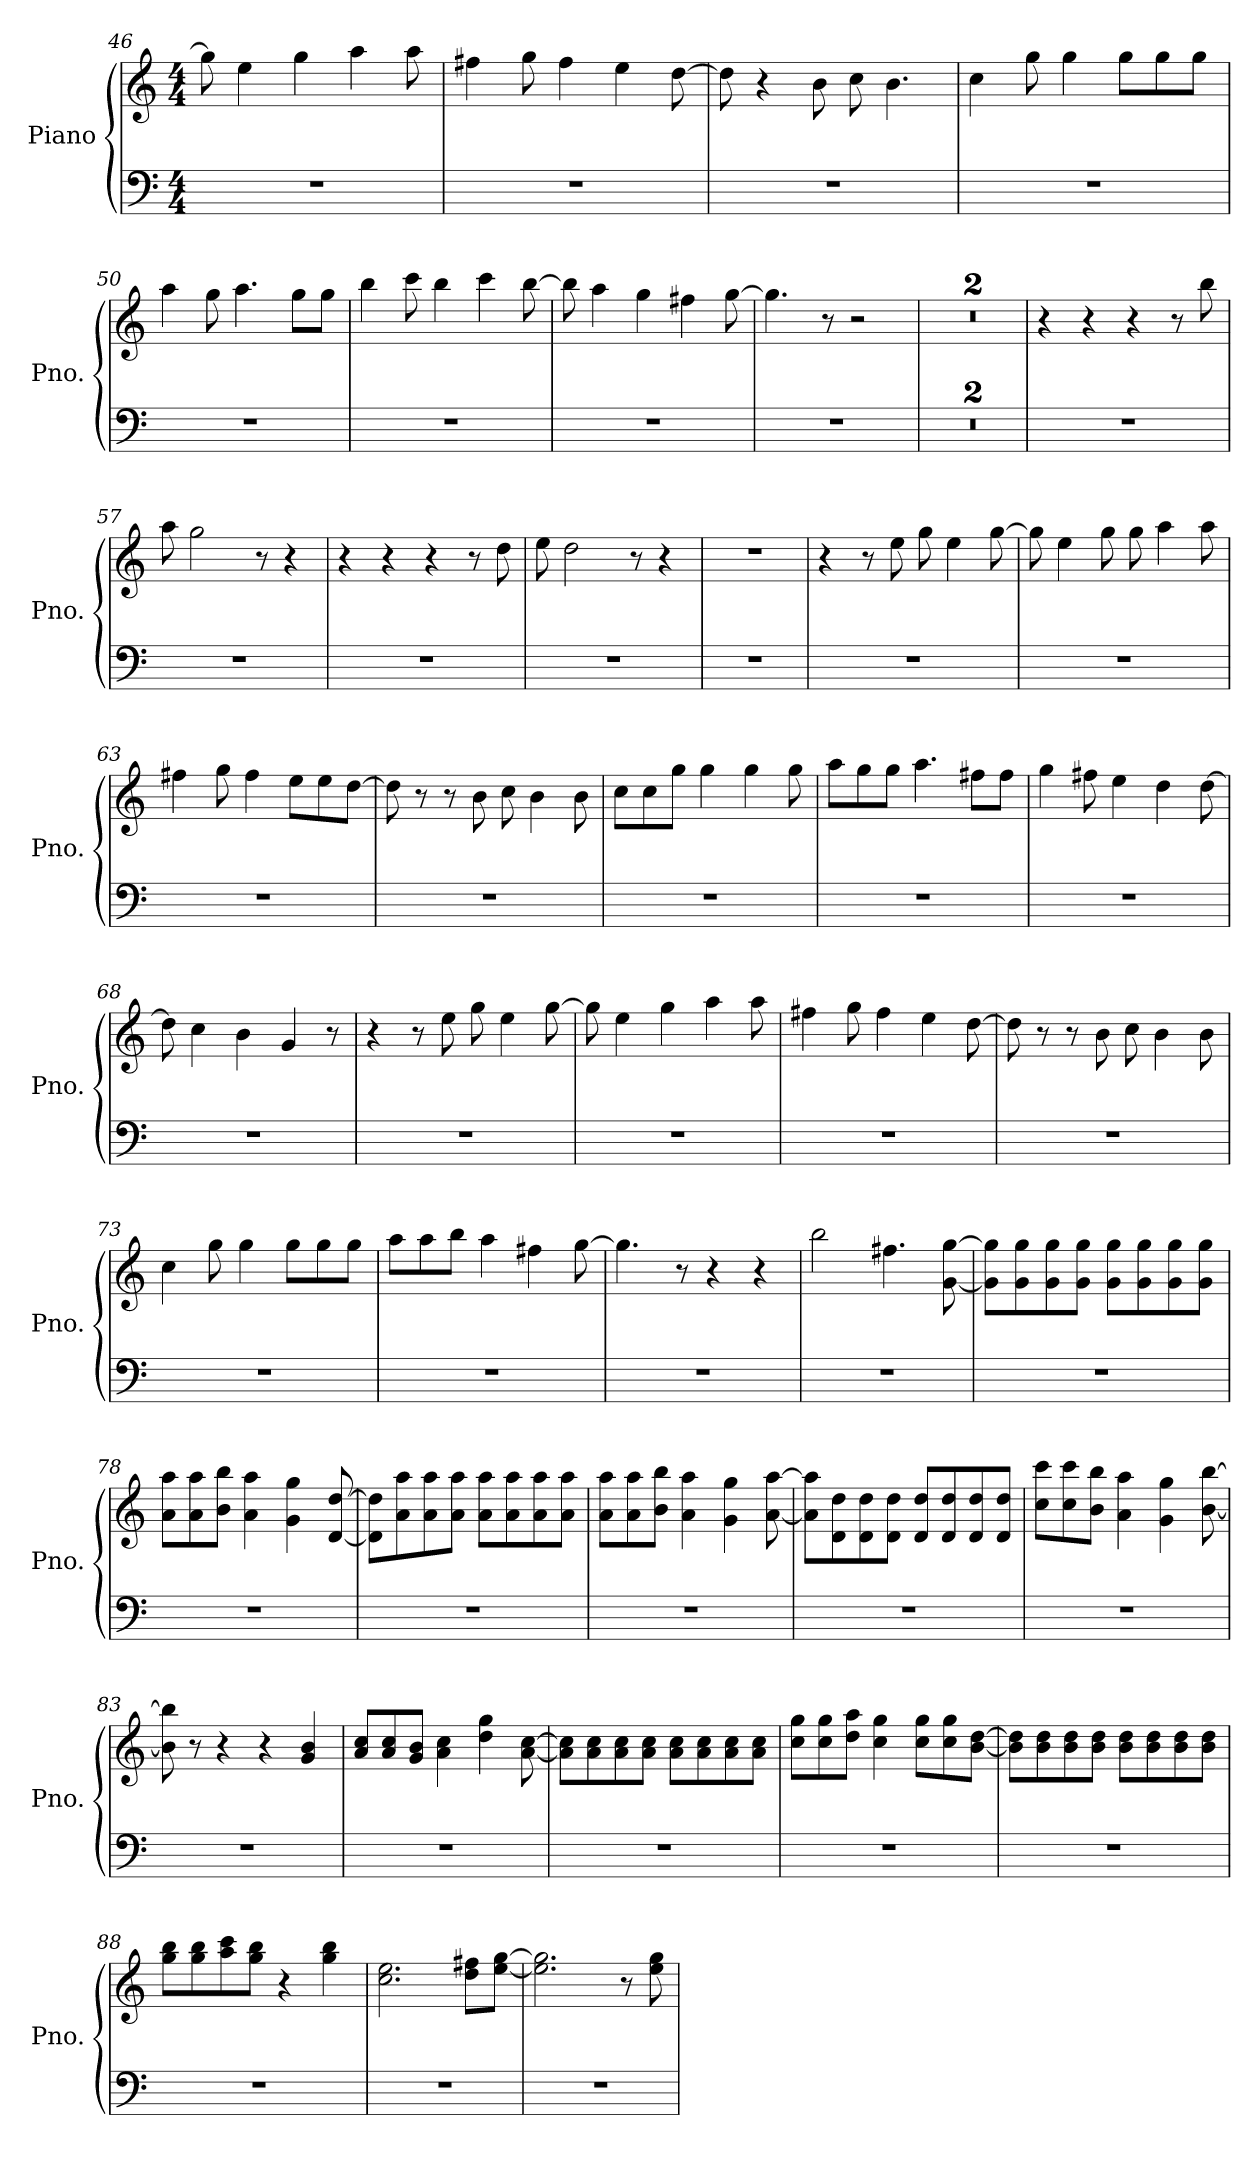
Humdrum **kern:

**kern	**kern
*part1	*part1
*staff2	*staff1
*I"Piano	*
*I'Pno.	*
*clefF4	*clefG2
*k[]	*k[]
*M4/4	*M4/4
=46	=46
1r	8gg\]
.	4ee\
.	4gg\
.	4aa\
.	8aa\
!!LO:PB:g=z
=47	=47
1r	4ff#X\
.	8gg\
.	4ff#\
.	4ee\
.	[8dd\
=48	=48
1r	8dd\]
.	4r
.	8b\
.	8cc\
.	4.b\
=49	=49
1r	4cc\
.	8gg\
.	4gg\
.	8gg\L
.	8gg\
.	8gg\J
=50	=50
1r	4aa\
.	8gg\
.	4.aa\
.	8gg\L
.	8gg\J
=51	=51
1r	4bb\
.	8ccc\
.	4bb\
.	4ccc\
.	[8bb\
=52	=52
1r	8bb\]
.	4aa\
.	4gg\
.	4ff#X\
.	[8gg\
!!LO:LB:g=z
=53	=53
1r	4.gg\]
.	8r
.	2r
=54	=54
1r	1r
=55	=55
1r	1r
=56	=56
1r	4r
.	4r
.	4r
.	8r
.	8bb\
=57	=57
1r	8aa\
.	2gg\
.	8r
.	4r
=58	=58
1r	4r
.	4r
.	4r
.	8r
.	8dd\
=59	=59
1r	8ee\
.	2dd\
.	8r
.	4r
=60	=60
1r	1r
=61	=61
1r	4r
.	8r
.	8ee\
.	8gg\
.	4ee\
.	[8gg\
!!LO:LB:g=z
=62	=62
1r	8gg\]
.	4ee\
.	8gg\
.	8gg\
.	4aa\
.	8aa\
=63	=63
1r	4ff#X\
.	8gg\
.	4ff#\
.	8ee\L
.	8ee\
.	[8dd\J
=64	=64
1r	8dd\]
.	8r
.	8r
.	8b\
.	8cc\
.	4b\
.	8b\
=65	=65
1r	8cc\L
.	8cc\
.	8gg\J
.	4gg\
.	4gg\
.	8gg\
=66	=66
1r	8aa\L
.	8gg\
.	8gg\J
.	4.aa\
.	8ff#X\L
.	8ff#\J
!!LO:LB:g=z
=67	=67
1r	4gg\
.	8ff#X\
.	4ee\
.	4dd\
.	[8dd\
=68	=68
1r	8dd\]
.	4cc\
.	4b\
.	4g/
.	8r
=69	=69
1r	4r
.	8r
.	8ee\
.	8gg\
.	4ee\
.	[8gg\
=70	=70
1r	8gg\]
.	4ee\
.	4gg\
.	4aa\
.	8aa\
=71	=71
1r	4ff#X\
.	8gg\
.	4ff#\
.	4ee\
.	[8dd\
=72	=72
1r	8dd\]
.	8r
.	8r
.	8b\
.	8cc\
.	4b\
.	8b\
!!LO:LB:g=z
=73	=73
1r	4cc\
.	8gg\
.	4gg\
.	8gg\L
.	8gg\
.	8gg\J
=74	=74
1r	8aa\L
.	8aa\
.	8bb\J
.	4aa\
.	4ff#X\
.	[8gg\
=75	=75
1r	4.gg\]
.	8r
.	4r
.	4r
=76	=76
1r	2bb\
.	4.ff#X\
.	[8g\ [8gg\
=77	=77
1r	8g\] 8gg\]L
.	8g\ 8gg\
.	8g\ 8gg\
.	8g\ 8gg\J
.	8g\ 8gg\L
.	8g\ 8gg\
.	8g\ 8gg\
.	8g\ 8gg\J
!!LO:PB:g=z
=78	=78
1r	8a\ 8aa\L
.	8a\ 8aa\
.	8b\ 8bb\J
.	4a\ 4aa\
.	4g\ 4gg\
.	[8d/ [8dd/
=79	=79
1r	8d\] 8dd\]L
.	8a\ 8aa\
.	8a\ 8aa\
.	8a\ 8aa\J
.	8a\ 8aa\L
.	8a\ 8aa\
.	8a\ 8aa\
.	8a\ 8aa\J
=80	=80
1r	8a\ 8aa\L
.	8a\ 8aa\
.	8b\ 8bb\J
.	4a\ 4aa\
.	4g\ 4gg\
.	[8a\ [8aa\
=81	=81
1r	8a\] 8aa\]L
.	8d\ 8dd\
.	8d\ 8dd\
.	8d\ 8dd\J
.	8d/ 8dd/L
.	8d/ 8dd/
.	8d/ 8dd/
.	8d/ 8dd/J
!!LO:LB:g=z
=82	=82
1r	8cc\ 8ccc\L
.	8cc\ 8ccc\
.	8b\ 8bb\J
.	4a\ 4aa\
.	4g\ 4gg\
.	[8b\ [8bb\
=83	=83
1r	8b\] 8bb\]
.	8r
.	4r
.	4r
.	4g/ 4b/
=84	=84
1r	8a/ 8cc/L
.	8a/ 8cc/
.	8g/ 8b/J
.	4a\ 4cc\
.	4dd\ 4gg\
.	[8a\ [8cc\
=85	=85
1r	8a\] 8cc\]L
.	8a\ 8cc\
.	8a\ 8cc\
.	8a\ 8cc\J
.	8a\ 8cc\L
.	8a\ 8cc\
.	8a\ 8cc\
.	8a\ 8cc\J
=86	=86
1r	8cc\ 8gg\L
.	8cc\ 8gg\
.	8dd\ 8aa\J
.	4cc\ 4gg\
.	8cc\ 8gg\L
.	8cc\ 8gg\
.	[8b\ [8dd\J
!!LO:LB:g=z
=87	=87
1r	8b\] 8dd\]L
.	8b\ 8dd\
.	8b\ 8dd\
.	8b\ 8dd\J
.	8b\ 8dd\L
.	8b\ 8dd\
.	8b\ 8dd\
.	8b\ 8dd\J
=88	=88
1r	8gg\ 8bb\L
.	8gg\ 8bb\
.	8aa\ 8ccc\
.	8gg\ 8bb\J
.	4r
.	4gg\ 4bb\
=89	=89
1r	2.cc\ 2.ee\
.	8dd\ 8ff#X\L
.	[8ee\ [8gg\J
=90	=90
1r	2.ee\] 2.gg\]
.	8r
.	8ee\ 8gg\
=	=
*-	*-
